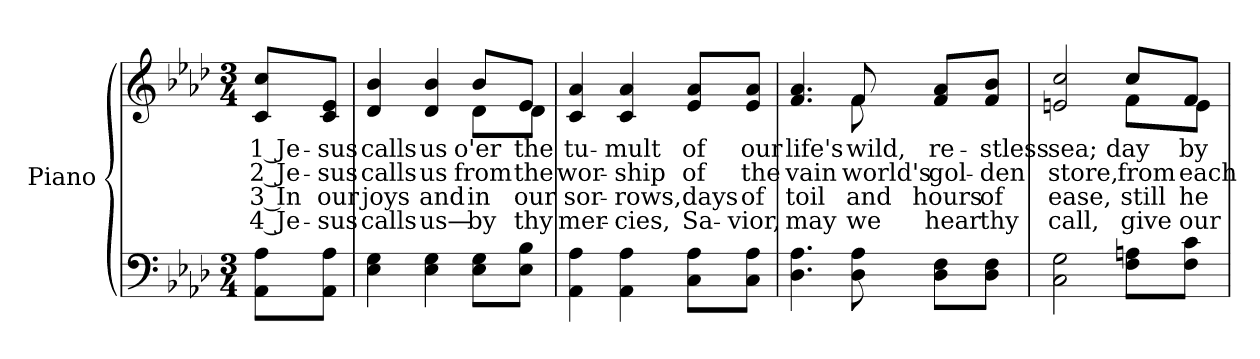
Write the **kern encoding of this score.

**kern	**kern	**text	**text	**text	**text
*part2	*part1	*part1	*part1	*part1	*part1
*staff2	*staff1	*staff1	*staff1	*staff1	*staff1
*I"Piano	*I"Piano	*	*	*	*
*I'Pno.	*I'Pno.	*	*	*	*
!!LO:PB:g=z
*clefF4	*clefG2	*	*	*	*
*k[b-e-a-d-]	*k[b-e-a-d-]	*	*	*	*
*A-:	*A-:	*	*	*	*
*M3/4	*M3/4	*	*	*	*
=	=	=	=	=	=
!	!	!LO:LY:b:color=#000000	!LO:LY:b:color=#000000	!LO:LY:b:color=#000000	!LO:LY:b:color=#000000
8AA-i\ 8A-i\L	8ci/ 8cci/L	1 Je-	2 Je-	3 In	4 Je-
!	!	!LO:LY:b:color=#000000	!LO:LY:b:color=#000000	!LO:LY:b:color=#000000	!LO:LY:b:color=#000000
8AA-i\ 8A-i\J	8ci/ 8e-i/J	-sus	-sus	-our	sus
=1	=1	=1	=1	=1	=1
!	!	!LO:LY:b:color=#000000	!LO:LY:b:color=#000000	!LO:LY:b:color=#000000	!LO:LY:b:color=#000000
*	*^	*	*	*	*
4E-i\ 4Gi	4d-i/ 4b-i	2ryy	calls	calls	joys	calls
!	!	!	!LO:LY:b:color=#000000	!LO:LY:b:color=#000000	!LO:LY:b:color=#000000	!LO:LY:b:color=#000000
4E-i\ 4Gi	4d-i/ 4b-i	.	us	us	and	us—
!	!	!	!LO:LY:b:color=#000000	!LO:LY:b:color=#000000	!LO:LY:b:color=#000000	!LO:LY:b:color=#000000
8E-i\ 8Gi\L	8b-i/L	8d-i\L	o'er	from	in	by
!	!	!	!LO:LY:b:color=#000000	!LO:LY:b:color=#000000	!LO:LY:b:color=#000000	!LO:LY:b:color=#000000
8E-i\ 8B-i\J	8e-i/J	8d-i\J	the	the	our	thy
*	*v	*v	*	*	*	*
=2	=2	=2	=2	=2	=2
*	*^	*	*	*	*
!	!	!	!LO:LY:b:color=#000000	!LO:LY:b:color=#000000	!LO:LY:b:color=#000000	!LO:LY:b:color=#000000
*	*v	*v	*	*	*	*
4AA-i\ 4A-i	4ci/ 4a-i	tu-	wor-	sor-	-mer-
!	!	!LO:LY:b:color=#000000	!LO:LY:b:color=#000000	!LO:LY:b:color=#000000	!LO:LY:b:color=#000000
4AA-i\ 4A-i	4ci/ 4a-i	-mult	-ship	-rows,	cies,
!	!	!LO:LY:b:color=#000000	!LO:LY:b:color=#000000	!LO:LY:b:color=#000000	!LO:LY:b:color=#000000
8Ci\ 8A-i\L	8e-i/ 8a-i/L	of	of	days	Sa-
!	!	!LO:LY:b:color=#000000	!LO:LY:b:color=#000000	!LO:LY:b:color=#000000	!LO:LY:b:color=#000000
8Ci\ 8A-i\J	8e-i/ 8a-i/J	our	the	-of	vior,
!!LO:LB:g=z
=3	=3	=3	=3	=3	=3
!	!	!LO:LY:b:color=#000000	!LO:LY:b:color=#000000	!LO:LY:b:color=#000000	!LO:LY:b:color=#000000
*	*^	*	*	*	*
4.D-i\ 4.A-i	4.fi/ 4.a-i	4.ryy	life's	vain	toil	may
!	!	!	!LO:LY:b:color=#000000	!LO:LY:b:color=#000000	!LO:LY:b:color=#000000	!LO:LY:b:color=#000000
8D-i\ 8A-i	8fi/	8fi\	wild,	world's	and	we
!	!	!	!LO:LY:b:color=#000000	!LO:LY:b:color=#000000	!LO:LY:b:color=#000000	!LO:LY:b:color=#000000
8D-i\ 8Fi\L	8fi/ 8a-i/L	4ryy	re-	gol-	hours	hear
!	!	!	!LO:LY:b:color=#000000	!LO:LY:b:color=#000000	!LO:LY:b:color=#000000	!LO:LY:b:color=#000000
8D-i\ 8Fi\J	8fi/ 8b-i/J	.	-stless	-den	of	thy
=4	=4	=4	=4	=4	=4	=4
!	!	!	!LO:LY:b:color=#000000	!LO:LY:b:color=#000000	!LO:LY:b:color=#000000	!LO:LY:b:color=#000000
2Ci\ 2Gi	2eni/ 2cci	2ryy	sea;	store,	ease,	call,
!	!	!	!LO:LY:b:color=#000000	!LO:LY:b:color=#000000	!LO:LY:b:color=#000000	!LO:LY:b:color=#000000
8Fi\ 8Ani\L	8cci/L	8fi\L	day	from	still	give
!	!	!	!LO:LY:b:color=#000000	!LO:LY:b:color=#000000	!LO:LY:b:color=#000000	!LO:LY:b:color=#000000
8Fi\ 8ci\J	8fi/J	8ei\J	by	each	he	our
*	*v	*v	*	*	*	*
=	=	=	=	=	=
*-	*-	*-	*-	*-	*-
